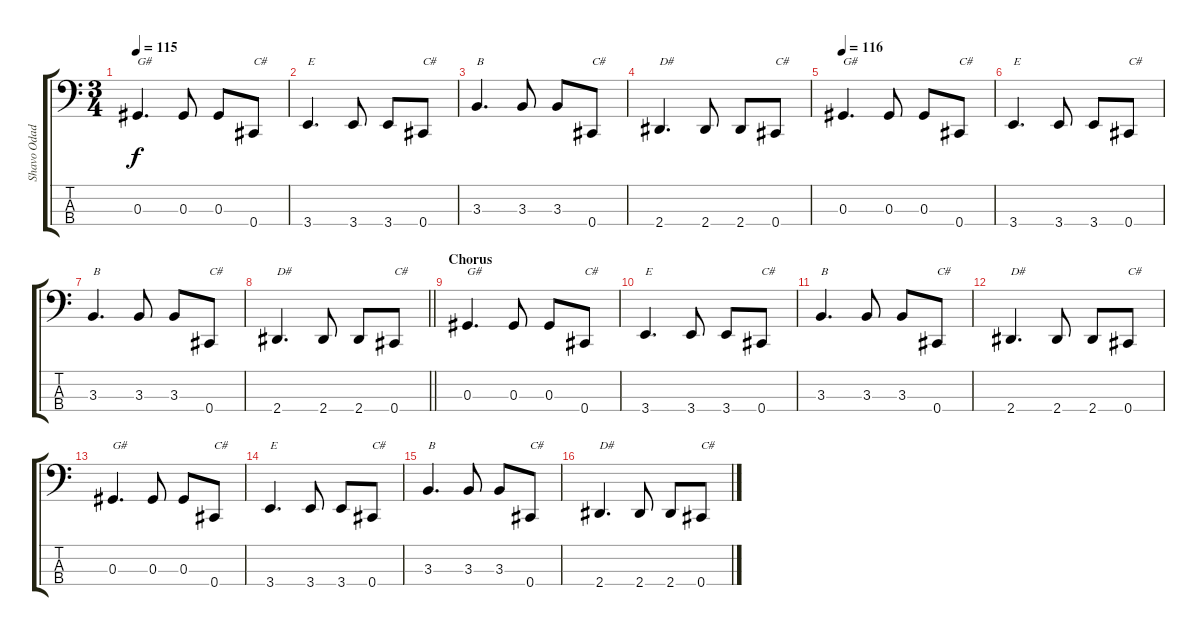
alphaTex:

\track ("Shavo Odadjian - Bass" "Shavo Odad") {instrument electricbasspick}
\staff {score tabs}
\tuning (Gb2 Db2 Ab1 Db1) {hide}
\ts (3 4)
\tempo 115
\clef f4
\ks c
0.3.4{d txt "G#" dy f} 0.3.8 0.3.8 0.4.8{txt "C#"} |
3.4.4{d txt "E"} 3.4.8 3.4.8 0.4.8{txt "C#"} |
3.3.4{d txt "B"} 3.3.8 3.3.8 0.4.8{txt "C#"} |
2.4.4{d txt "D#"} 2.4.8 2.4.8 0.4.8{txt "C#"} |
\tempo 116
0.3.4{d txt "G#"} 0.3.8 0.3.8 0.4.8{txt "C#"} |
3.4.4{d txt "E"} 3.4.8 3.4.8 0.4.8{txt "C#"} |
3.3.4{d txt "B"} 3.3.8 3.3.8 0.4.8{txt "C#"} |
\barLineRight lightlight
2.4.4{d txt "D#"} 2.4.8 2.4.8 0.4.8{txt "C#"} |
\section ("" "Chorus")
0.3.4{d txt "G#"} 0.3.8 0.3.8 0.4.8{txt "C#"} |
3.4.4{d txt "E"} 3.4.8 3.4.8 0.4.8{txt "C#"} |
3.3.4{d txt "B"} 3.3.8 3.3.8 0.4.8{txt "C#"} |
2.4.4{d txt "D#"} 2.4.8 2.4.8 0.4.8{txt "C#"} |
0.3.4{d txt "G#"} 0.3.8 0.3.8 0.4.8{txt "C#"} |
3.4.4{d txt "E"} 3.4.8 3.4.8 0.4.8{txt "C#"} |
3.3.4{d txt "B"} 3.3.8 3.3.8 0.4.8{txt "C#"} |
2.4.4{d txt "D#"} 2.4.8 2.4.8 0.4.8{txt "C#"}
